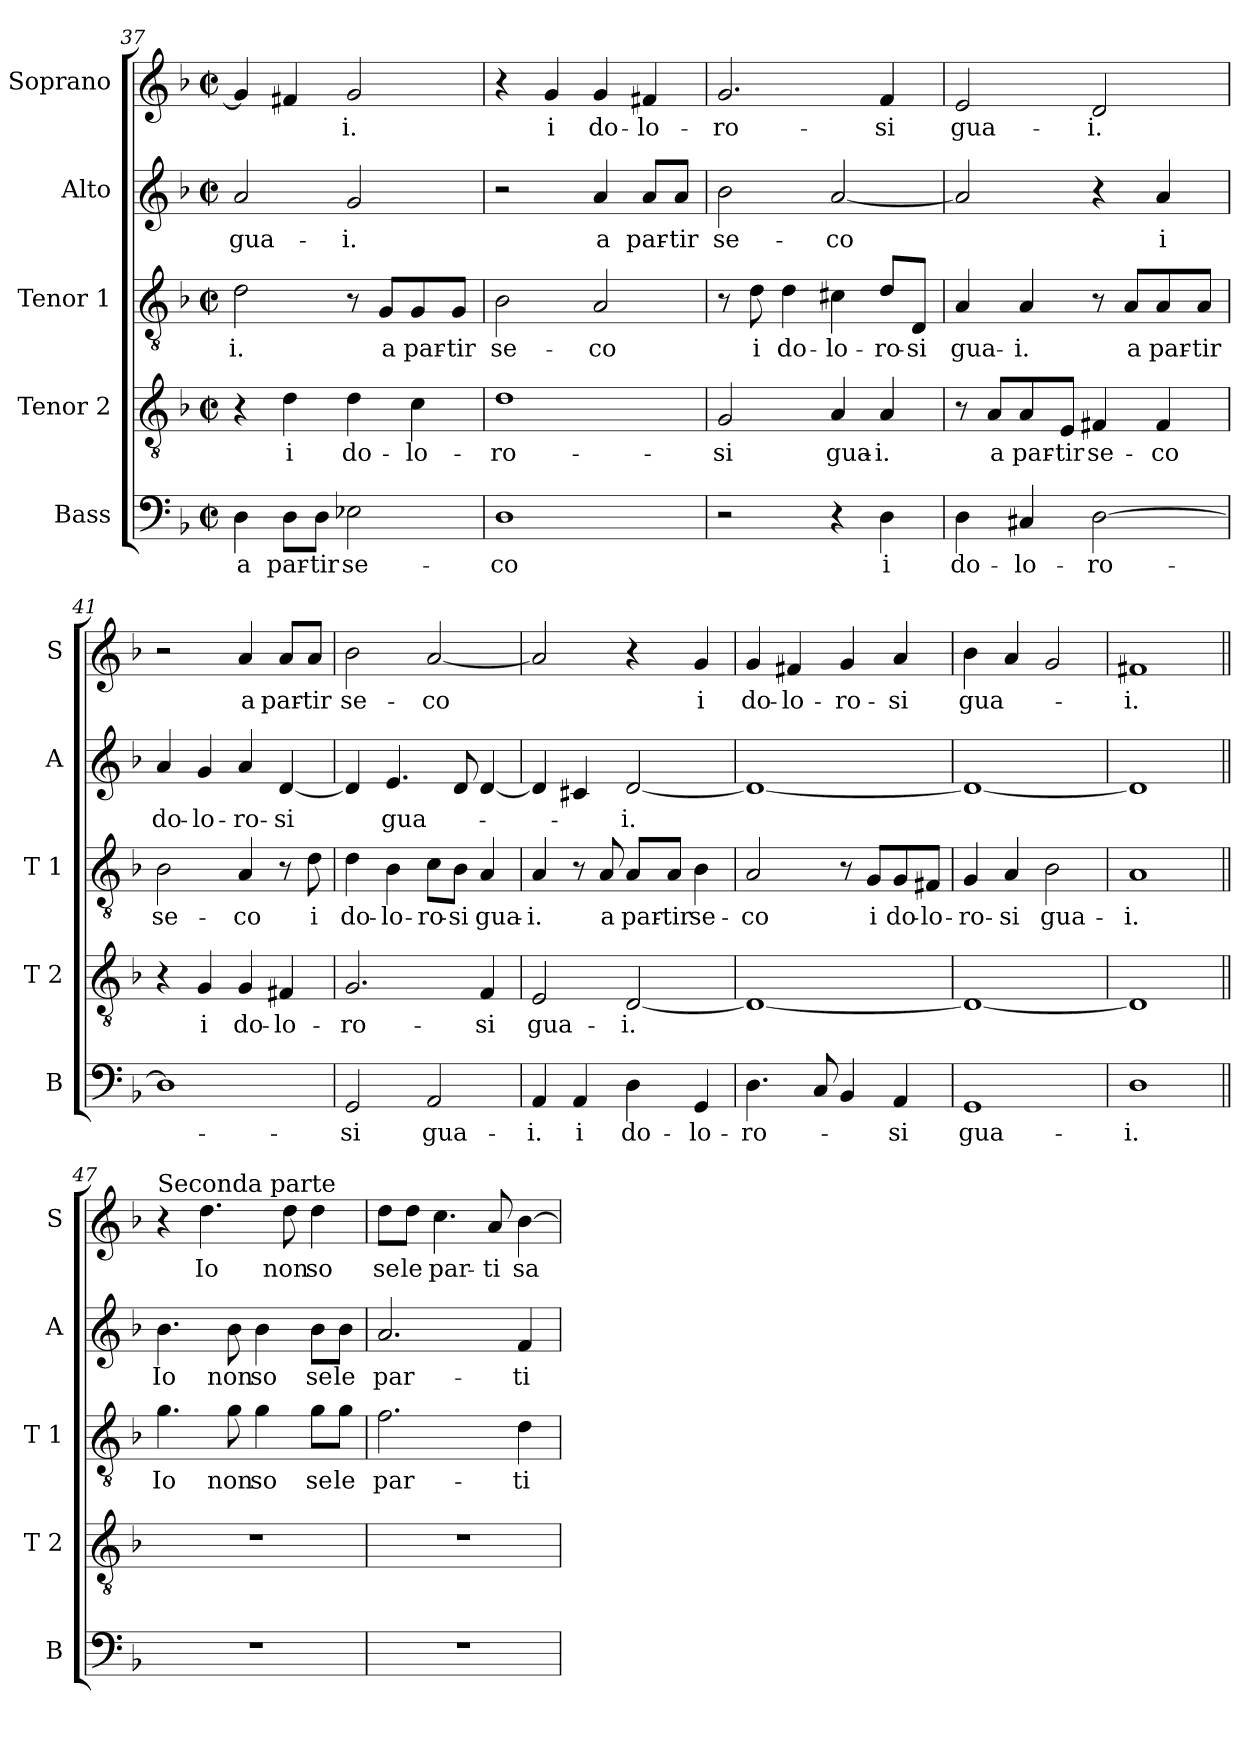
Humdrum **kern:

**kern	**text	**kern	**text	**kern	**text	**kern	**text	**kern	**text
*part5	*part5	*part4	*part4	*part3	*part3	*part2	*part2	*part1	*part1
*staff5	*staff5	*staff4	*staff4	*staff3	*staff3	*staff2	*staff2	*staff1	*staff1
*I"Bass	*	*I"Tenor 2	*	*I"Tenor 1	*	*I"Alto	*	*I"Soprano	*
*I'B	*	*I'T 2	*	*I'T 1	*	*I'A	*	*I'S	*
*clefF4	*	*clefGv2	*	*clefGv2	*	*clefG2	*	*clefG2	*
*k[b-]	*	*k[b-]	*	*k[b-]	*	*k[b-]	*	*k[b-]	*
*F:	*	*F:	*	*F:	*	*F:	*	*F:	*
*M2/2	*	*M2/2	*	*M2/2	*	*M2/2	*	*M2/2	*
*met(c|)	*	*met(c|)	*	*met(c|)	*	*met(c|)	*	*met(c|)	*
=37	=37	=37	=37	=37	=37	=37	=37	=37	=37
4D\	a	4r	.	2d\	-i.	2a/	gua-	4g/]	.
8D\L	par-	4d\	i	.	.	.	.	4f#X/	.
8D\J	-tir	.	.	.	.	.	.	.	.
2E-X\	se-	4d\	do-	8r	.	2g/	-i.	2g/	-i.
.	.	.	.	8G/L	a	.	.	.	.
.	.	4c\	-lo-	8G/	par-	.	.	.	.
.	.	.	.	8G/J	-tir	.	.	.	.
=38	=38	=38	=38	=38	=38	=38	=38	=38	=38
1D	-co	1d	-ro-	2B-\	se-	2r	.	4r	.
.	.	.	.	.	.	.	.	4g/	i
.	.	.	.	2A/	-co	4a/	a	4g/	do-
.	.	.	.	.	.	8a/L	par-	4f#X/	-lo-
.	.	.	.	.	.	8a/J	-tir	.	.
=39	=39	=39	=39	=39	=39	=39	=39	=39	=39
2r	.	2G/	-si	8r	.	2b-\	se-	2.g/	-ro-
.	.	.	.	8d\	i	.	.	.	.
.	.	.	.	4d\	do-	.	.	.	.
4r	.	4A/	gua-	4c#X\	-lo-	[2a/	-co	.	.
4D\	i	4A/	-i.	8d/L	-ro-	.	.	4f/	-si
.	.	.	.	8D/J	-si	.	.	.	.
!!LO:LB:g=z
=40	=40	=40	=40	=40	=40	=40	=40	=40	=40
4D\	do-	8r	.	4A/	gua-	2a/]	.	2e/	gua-
.	.	8A/L	a	.	.	.	.	.	.
4C#X/	-lo-	8A/	par-	4A/	-i.	.	.	.	.
.	.	8E/J	-tir	.	.	.	.	.	.
[2D\	-ro-	4F#X/	se-	8r	.	4r	.	2d/	-i.
.	.	.	.	8A/L	a	.	.	.	.
.	.	4F#/	-co	8A/	par-	4a/	i	.	.
.	.	.	.	8A/J	-tir	.	.	.	.
=41	=41	=41	=41	=41	=41	=41	=41	=41	=41
1D]	.	4r	.	2B-\	se-	4a/	do-	2r	.
.	.	4G/	i	.	.	4g/	-lo-	.	.
.	.	4G/	do-	4A/	-co	4a/	-ro-	4a/	a
.	.	4F#X/	-lo-	8r	.	[4d/	-si	8a/L	par-
.	.	.	.	8d\	i	.	.	8a/J	-tir
=42	=42	=42	=42	=42	=42	=42	=42	=42	=42
2GG/	-si	2.G/	-ro-	4d\	do-	4d/]	.	2b-\	se-
.	.	.	.	4B-\	-lo-	4.e/	gua-	.	.
2AA/	gua-	.	.	8c\L	-ro-	.	.	[2a/	-co
.	.	.	.	8B-\J	-si	8d/	.	.	.
.	.	4F/	-si	4A/	gua-	[4d/	.	.	.
=43	=43	=43	=43	=43	=43	=43	=43	=43	=43
4AA/	-i.	2E/	gua-	4A/	-i.	4d/]	.	2a/]	.
4AA/	i	.	.	8r	.	4c#X/	.	.	.
.	.	.	.	8A/	a	.	.	.	.
4D\	do-	[2D/	-i.	8A/L	par-	[2d/	-i.	4r	.
.	.	.	.	8A/J	-tir	.	.	.	.
4GG/	-lo-	.	.	4B-\	se-	.	.	4g/	i
!!LO:PB:g=z
=44	=44	=44	=44	=44	=44	=44	=44	=44	=44
4.D\	-ro-	1D_	.	2A/	-co	1d_	.	4g/	do-
.	.	.	.	.	.	.	.	4f#X/	-lo-
8C/	.	.	.	.	.	.	.	.	.
4BB-/	.	.	.	8r	.	.	.	4g/	-ro-
.	.	.	.	8G/L	i	.	.	.	.
4AA/	-si	.	.	8G/	do-	.	.	4a/	-si
.	.	.	.	8F#X/J	-lo-	.	.	.	.
=45	=45	=45	=45	=45	=45	=45	=45	=45	=45
1GG	gua-	1D_	.	4G/	-ro-	1d_	.	4b-\	gua-
.	.	.	.	4A/	-si	.	.	4a/	.
.	.	.	.	2B-\	gua-	.	.	2g/	.
=46	=46	=46	=46	=46	=46	=46	=46	=46	=46
1D	-i.	1D]	.	1A	-i.	1d]	.	1f#X	-i.
=47||	=47||	=47||	=47||	=47||	=47||	=47||	=47||	=47||	=47||
!	!	!	!	!	!	!	!	!LO:TX:a:t=Seconda parte	!
1r	.	1r	.	4.g\	Io	4.b-\	Io	4r	.
.	.	.	.	.	.	.	.	4.dd\	Io
.	.	.	.	8g\	non	8b-\	non	.	.
.	.	.	.	4g\	so	4b-\	so	.	.
.	.	.	.	.	.	.	.	8dd\	non
.	.	.	.	8g\L	se	8b-\L	se	4dd\	so
.	.	.	.	8g\J	le	8b-\J	le	.	.
=48	=48	=48	=48	=48	=48	=48	=48	=48	=48
1r	.	1r	.	2.f\	par-	2.a/	par-	8dd\L	se
.	.	.	.	.	.	.	.	8dd\J	le
.	.	.	.	.	.	.	.	4.cc\	par-
.	.	.	.	.	.	.	.	8a/	-ti
.	.	.	.	4d\	-ti	4f/	-ti	[4b-\	sa-
=	=	=	=	=	=	=	=	=	=
*-	*-	*-	*-	*-	*-	*-	*-	*-	*-
